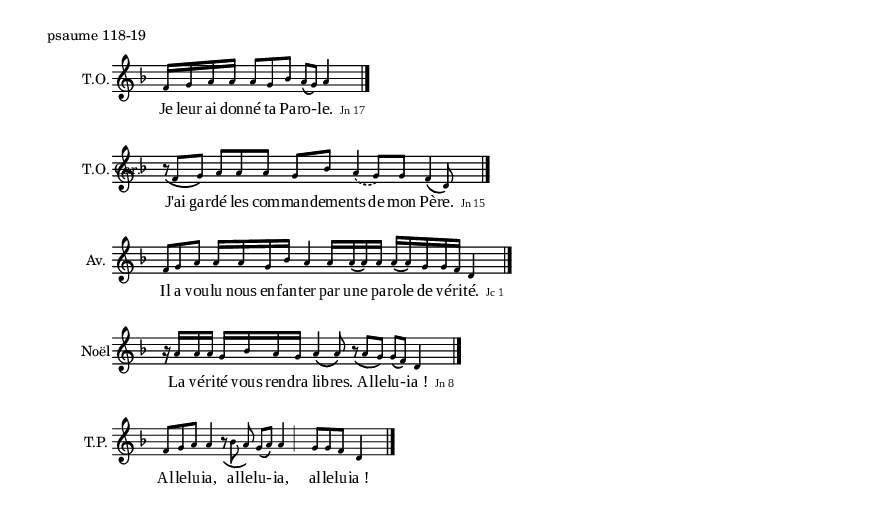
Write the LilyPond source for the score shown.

\version "2.10.0"
 \include "definitions.ly"
 \markup {psaume  118-19}



\relative a' { 
	\new Staff {
		\cadenzaOn
		\key f \major
		\set Staff.instrumentName = \markup{ \center-align { T.O. } }
		
		f16[ g a a] \times 2/3 {a8[ g bes]} a[\( g\)] a4

		
		
		\endBar
	}

	\addlyrics {
		Je leur ai don -- né ta Pa -- ro -- - -- le.
 		\markup { \citation #"Jn 17" } }
	
	
}
\relative a' { 
	\new Staff {
		\cadenzaOn
		\key f \major
		\set Staff.instrumentName = \markup{ \center-align { T.O. Car. } }
		
		\times 2/3 { r8_\( f[ g\)] } \times 2/3 { a[ a  a] } g[ bes]
		\slurDashed
		a4( g8)[ g] \times 2/3 { f4\(   d8\) } 

		
		
		\endBar
	}

	\addlyrics {
		J'ai gar -- dé les com -- man -- deme -- nts de mon Pè -- re.
 		\markup { \citation #"Jn 15" } }
	
	
}
\relative a' { 
	\new Staff {
		\cadenzaOn
		\key f \major
		\set Staff.instrumentName = \markup{ \center-align { Av. } }
		\times 2/3 { f8[ g a] }
		a16[ a g bes] a4
		a16[ a\( a\) a]
		\times 2/5 {a16[\( a\) g g f]} d4
		\endBar
	}

	\addlyrics {
		Il a vou -- lu nous en -- fan -- ter par un -- e pa -- ro -- le de vé -- ri -- té.
 		\markup { \citation #"Jc 1" } }
	
	
}
\relative a' { 
	\new Staff {
		\cadenzaOn
		\key f \major
		\set Staff.instrumentName = \markup{ \center-align { Noël } }
		r16 a[ a a]
		g16[ bes a g]
		\times 2/3 { a4\( a8\) }
		\pespace
		\times 2/3 {r8_\(a[ g]\)} g[\( f\)] d4
		\endBar
	}

	\addlyrics {
		La vé -- ri -- té vous ren -- dra li -- bres. Al -- le -- lu -- - -- "ia !"
 		\markup { \citation #"Jn 8" } }
	
	
}
\relative a' { 
	\new Staff {
		\cadenzaOn
		\key f \major
		\set Staff.instrumentName = \markup{ \center-align { T.P. } }
		
		\times 2/3 {f8[ g a]} a4 
		\pespace
		\times 2/3 { r8_\( bes a\) }
		g[\( a\)] a4
		\cesure \pespace \times 2/3 {g8[ g f]} d4

		
		
		\endBar
	}

	\addlyrics {
		Al -- le -- lu -- ia, al -- le -- lu -- - -- ia, al -- le -- lu -- "ia !"
 		\markup { \citation #" " } }
	
	
}

